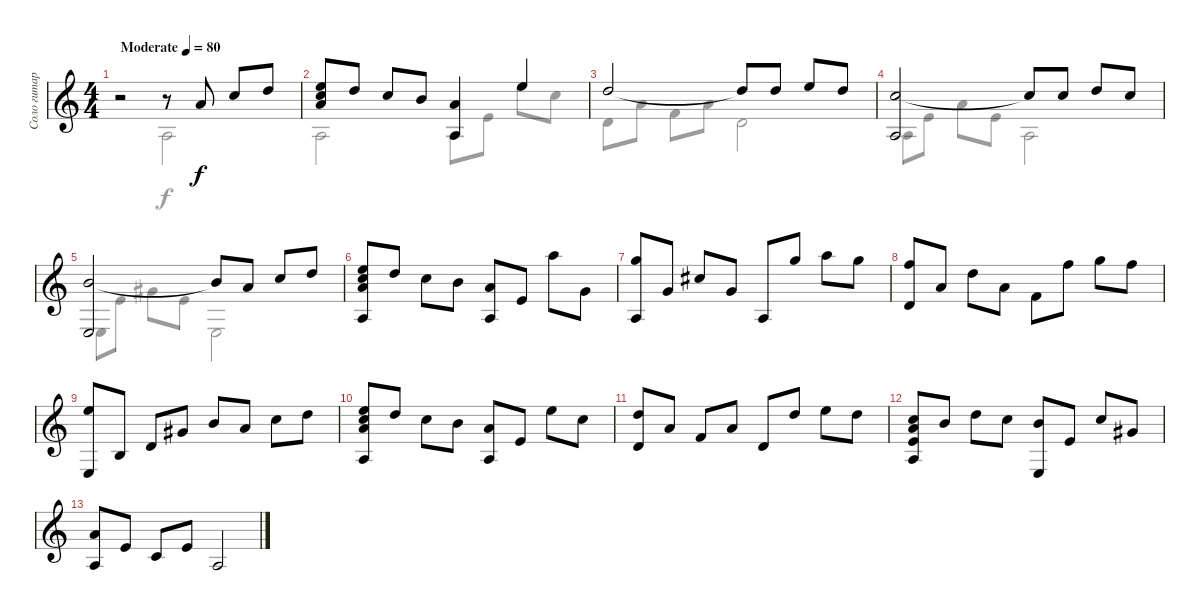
\track ("Соло гитара" "Соло гитар") {instrument acousticguitarsteel}
\staff {score}
\tuning (E4 B3 G3 D3 A2 E2) {hide}
\voice
\ts (4 4)
\tempo (80 "Moderate")
\clef g2
\ks c
r.2{dy f instrument acousticguitarsteel} r.8{beam Up} 2.3.8{beam Up} 1.2.8 3.2.8 |
(0.1 1.2 2.3).8 3.2.8 1.2.8 0.2.8 (2.3 0.5).4 0.1.4 |
3.2.2 3.2{t}.8 3.2.8 0.1.8 3.2.8 |
(1.2 0.5).2 1.2{t}.8 1.2.8 3.2.8 1.2.8 |
(0.2 0.6).2{beam Up} 0.2{t}.8 2.3.8 1.2.8 3.2.8 |
(0.1 1.2 2.3 0.5).8 3.2.8 1.2.8 0.2.8 (2.3 0.5).8 2.4.8 5.1.8 0.3.8 |
(3.1 0.5).8 0.3.8 2.2.8 0.3.8 0.5.8 3.1.8 5.1.8 3.1.8 |
(1.1 0.4).8 2.3.8 3.2.8 2.3.8 3.4.8 1.1.8 3.1.8 1.1.8 |
(0.1 0.6).8 2.5.8 0.4.8 1.3.8 0.2.8 2.3.8 1.2.8 3.2.8 |
(0.1 1.2 2.3 0.5).8 3.2.8 1.2.8 0.2.8 (2.3 0.5).8 2.4.8 0.1.8 1.2.8 |
(3.2 0.4).8 2.3.8 3.4.8 2.3.8 0.4.8 3.2.8 0.1.8 3.2.8 |
(1.2 2.3 2.4 0.5).8 0.2.8 3.2.8 1.2.8 (0.2 0.6).8 2.4.8 1.2.8 1.3.8 |
(2.3 0.5).8 2.4.8 3.5.8 2.4.8 0.5.2
\voice
\clef g2
\ottava regular
\simile none
\ks c
r.2{dy f} 0.5.2 |
0.5.2 0.5.8 2.4.8 0.1.8 1.2.8 |
0.4.8 2.3.8 3.4.8 2.3.8 0.4.2 |
0.5.8 2.4.8 2.3.8 2.4.8 0.5.2 |
0.6.8 2.4.8 1.3.8 2.4.8 0.6.2 |
|
|
|
|
|
|
|
